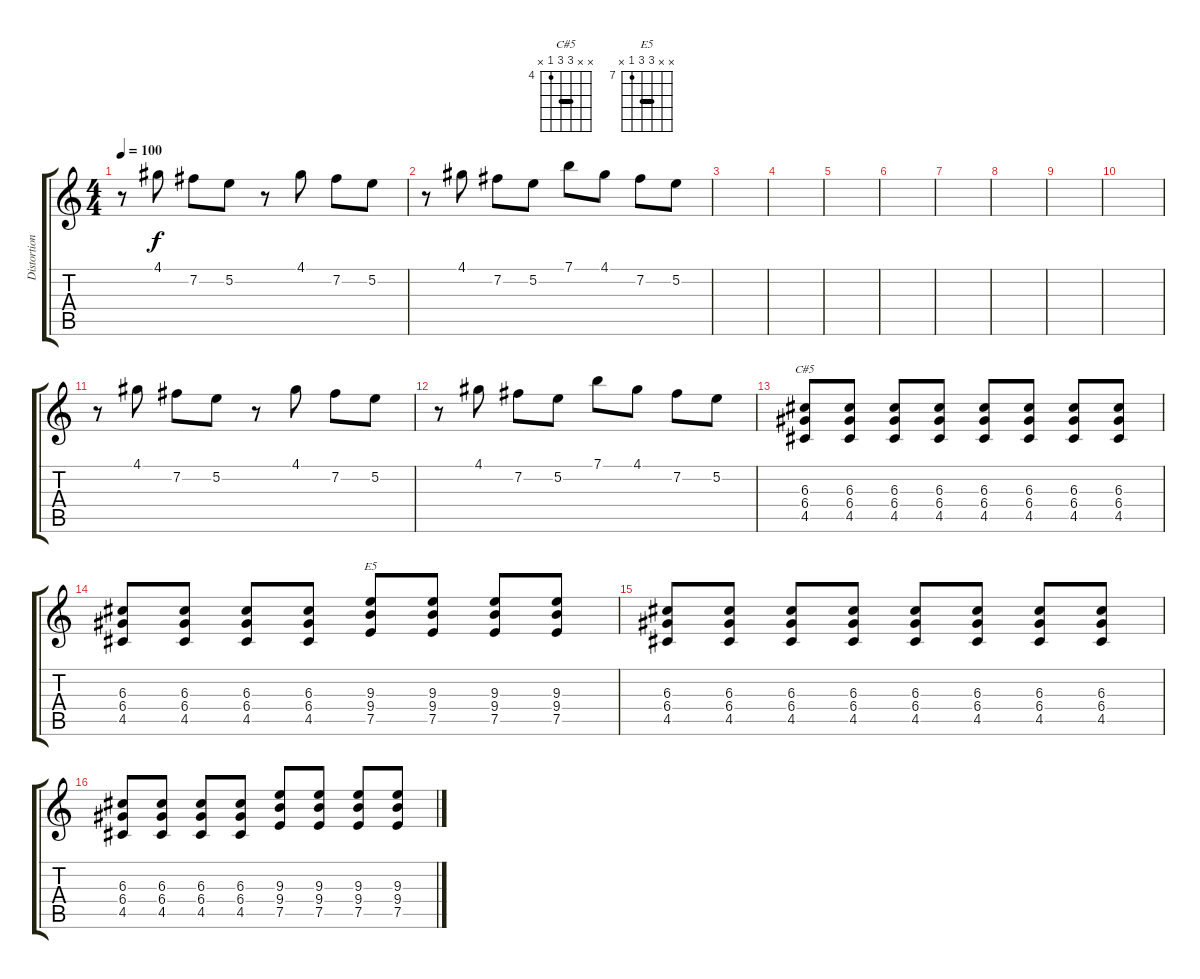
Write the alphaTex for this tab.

\track ("Distortion Guitar" "Distortion") {instrument distortionguitar}
\staff {score tabs}
\tuning (E4 B3 G3 D3 A2 E2) {hide}
\chord ("C#5" x x 6 6 4 x) {firstfret 4 barre 6}
\chord ("E5" x x 9 9 7 x) {firstfret 7 barre 9}
\ts (4 4)
\tempo 100
\clef g2
\ks c
r.8{dy f} 4.1.8 7.2.8 5.2.8 r.8 4.1.8 7.2.8 5.2.8 |
r.8 4.1.8 7.2.8 5.2.8 7.1.8 4.1.8 7.2.8 5.2.8 |
|
|
|
|
|
|
|
|
r.8 4.1.8 7.2.8 5.2.8 r.8 4.1.8 7.2.8 5.2.8 |
r.8 4.1.8 7.2.8 5.2.8 7.1.8 4.1.8 7.2.8 5.2.8 |
(6.3 6.4 4.5).8{ch "C#5"} (6.3 6.4 4.5).8 (6.3 6.4 4.5).8 (6.3 6.4 4.5).8 (6.3 6.4 4.5).8 (6.3 6.4 4.5).8 (6.3 6.4 4.5).8 (6.3 6.4 4.5).8 |
(6.3 6.4 4.5).8 (6.3 6.4 4.5).8 (6.3 6.4 4.5).8 (6.3 6.4 4.5).8 (9.3 9.4 7.5).8{ch "E5"} (9.3 9.4 7.5).8 (9.3 9.4 7.5).8 (9.3 9.4 7.5).8 |
(6.3 6.4 4.5).8 (6.3 6.4 4.5).8 (6.3 6.4 4.5).8 (6.3 6.4 4.5).8 (6.3 6.4 4.5).8 (6.3 6.4 4.5).8 (6.3 6.4 4.5).8 (6.3 6.4 4.5).8 |
(6.3 6.4 4.5).8 (6.3 6.4 4.5).8 (6.3 6.4 4.5).8 (6.3 6.4 4.5).8 (9.3 9.4 7.5).8 (9.3 9.4 7.5).8 (9.3 9.4 7.5).8 (9.3 9.4 7.5).8
